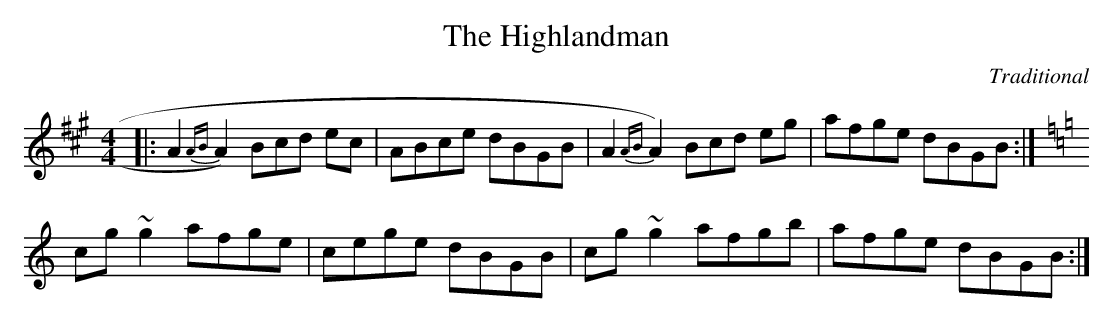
X:1
T:The Highlandman
M:4/4
L:1/8
C:Traditional
K:A
|:A2 {AB}A2 3)Bcd ec | ABce dBGB | A2 {AB}A2 3)Bcd eg | afge dBGB :|
K:C
cg ~g2 afge | cege dBGB | cg ~g2 afgb | afge dBGB :|
